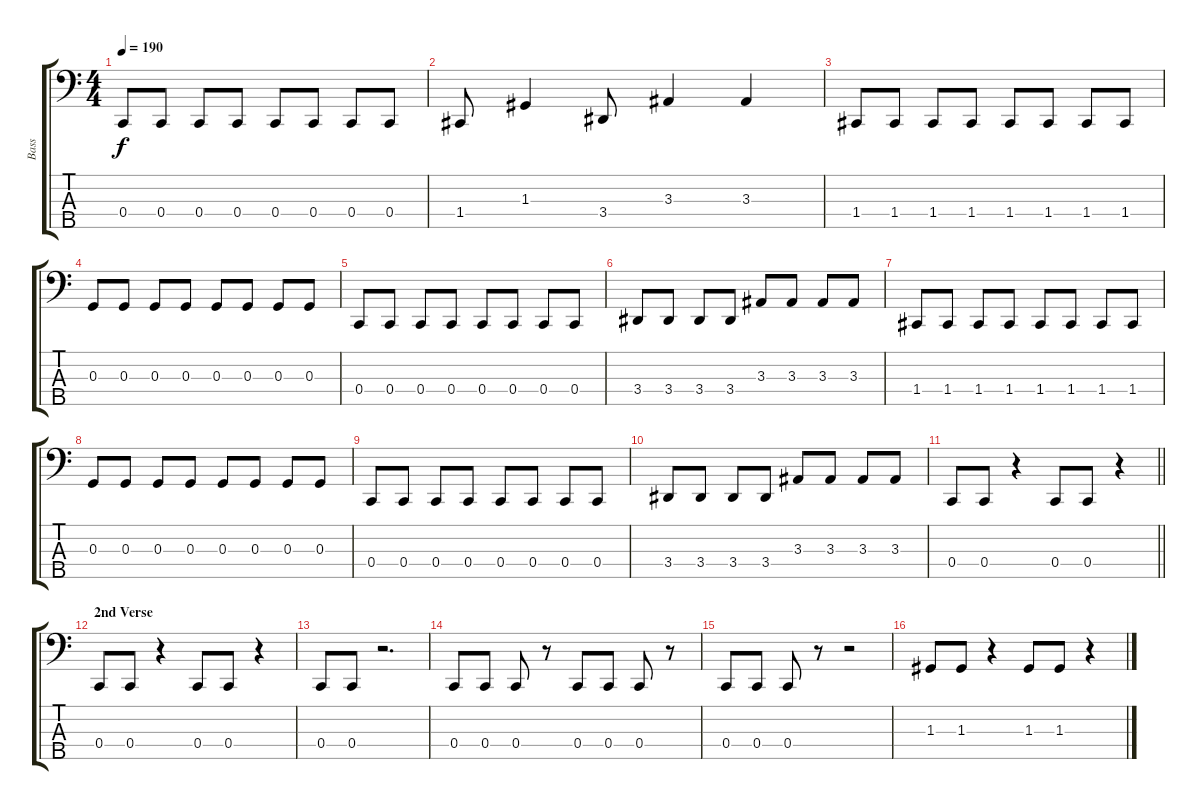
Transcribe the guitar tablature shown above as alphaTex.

\track ("Bass" "Bass") {instrument electricbasspick}
\staff {score tabs}
\tuning (F2 C2 G1 C1 A0) {hide}
\ts (4 4)
\tempo 190
\clef f4
\ks c
0.4.8{dy f} 0.4.8 0.4.8 0.4.8 0.4.8 0.4.8 0.4.8 0.4.8 |
1.4.8 1.3.4 3.4.8 3.3.4 3.3.4 |
1.4.8 1.4.8 1.4.8 1.4.8 1.4.8 1.4.8 1.4.8 1.4.8 |
0.3.8 0.3.8 0.3.8 0.3.8 0.3.8 0.3.8 0.3.8 0.3.8 |
0.4.8 0.4.8 0.4.8 0.4.8 0.4.8 0.4.8 0.4.8 0.4.8 |
3.4.8 3.4.8 3.4.8 3.4.8 3.3.8 3.3.8 3.3.8 3.3.8 |
1.4.8 1.4.8 1.4.8 1.4.8 1.4.8 1.4.8 1.4.8 1.4.8 |
0.3.8 0.3.8 0.3.8 0.3.8 0.3.8 0.3.8 0.3.8 0.3.8 |
0.4.8 0.4.8 0.4.8 0.4.8 0.4.8 0.4.8 0.4.8 0.4.8 |
3.4.8 3.4.8 3.4.8 3.4.8 3.3.8 3.3.8 3.3.8 3.3.8 |
\barLineRight lightlight
0.4.8 0.4.8 r.4 0.4.8 0.4.8 r.4 |
\section ("" "2nd Verse")
0.4.8 0.4.8 r.4 0.4.8 0.4.8 r.4 |
0.4.8 0.4.8 r.2{d} |
0.4.8 0.4.8 0.4.8 r.8 0.4.8 0.4.8 0.4.8 r.8 |
0.4.8 0.4.8 0.4.8 r.8 r.2 |
1.3.8 1.3.8 r.4 1.3.8 1.3.8 r.4
